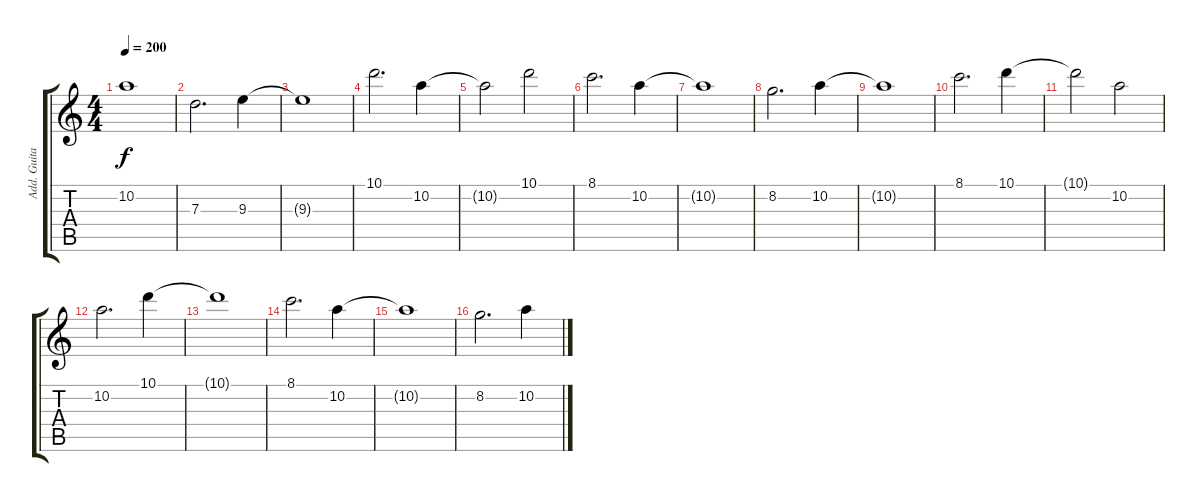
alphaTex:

\track ("Add. Guitar 1" "Add. Guita") {instrument distortionguitar}
\staff {score tabs}
\tuning (E4 B3 G3 D3 A2 D2) {hide}
\ts (4 4)
\tempo 200
\clef g2
\ks c
10.2{t}.1{dy f} |
7.3.2{d} 9.3.4 |
9.3{t}.1 |
10.1.2{d} 10.2.4 |
10.2{t}.2 10.1.2 |
8.1.2{d} 10.2.4 |
10.2{t}.1 |
8.2.2{d} 10.2.4 |
10.2{t}.1 |
8.1.2{d} 10.1.4 |
10.1{t}.2 10.2.2 |
10.2.2{d} 10.1.4 |
10.1{t}.1 |
8.1.2{d} 10.2.4 |
10.2{t}.1 |
8.2.2{d} 10.2.4
